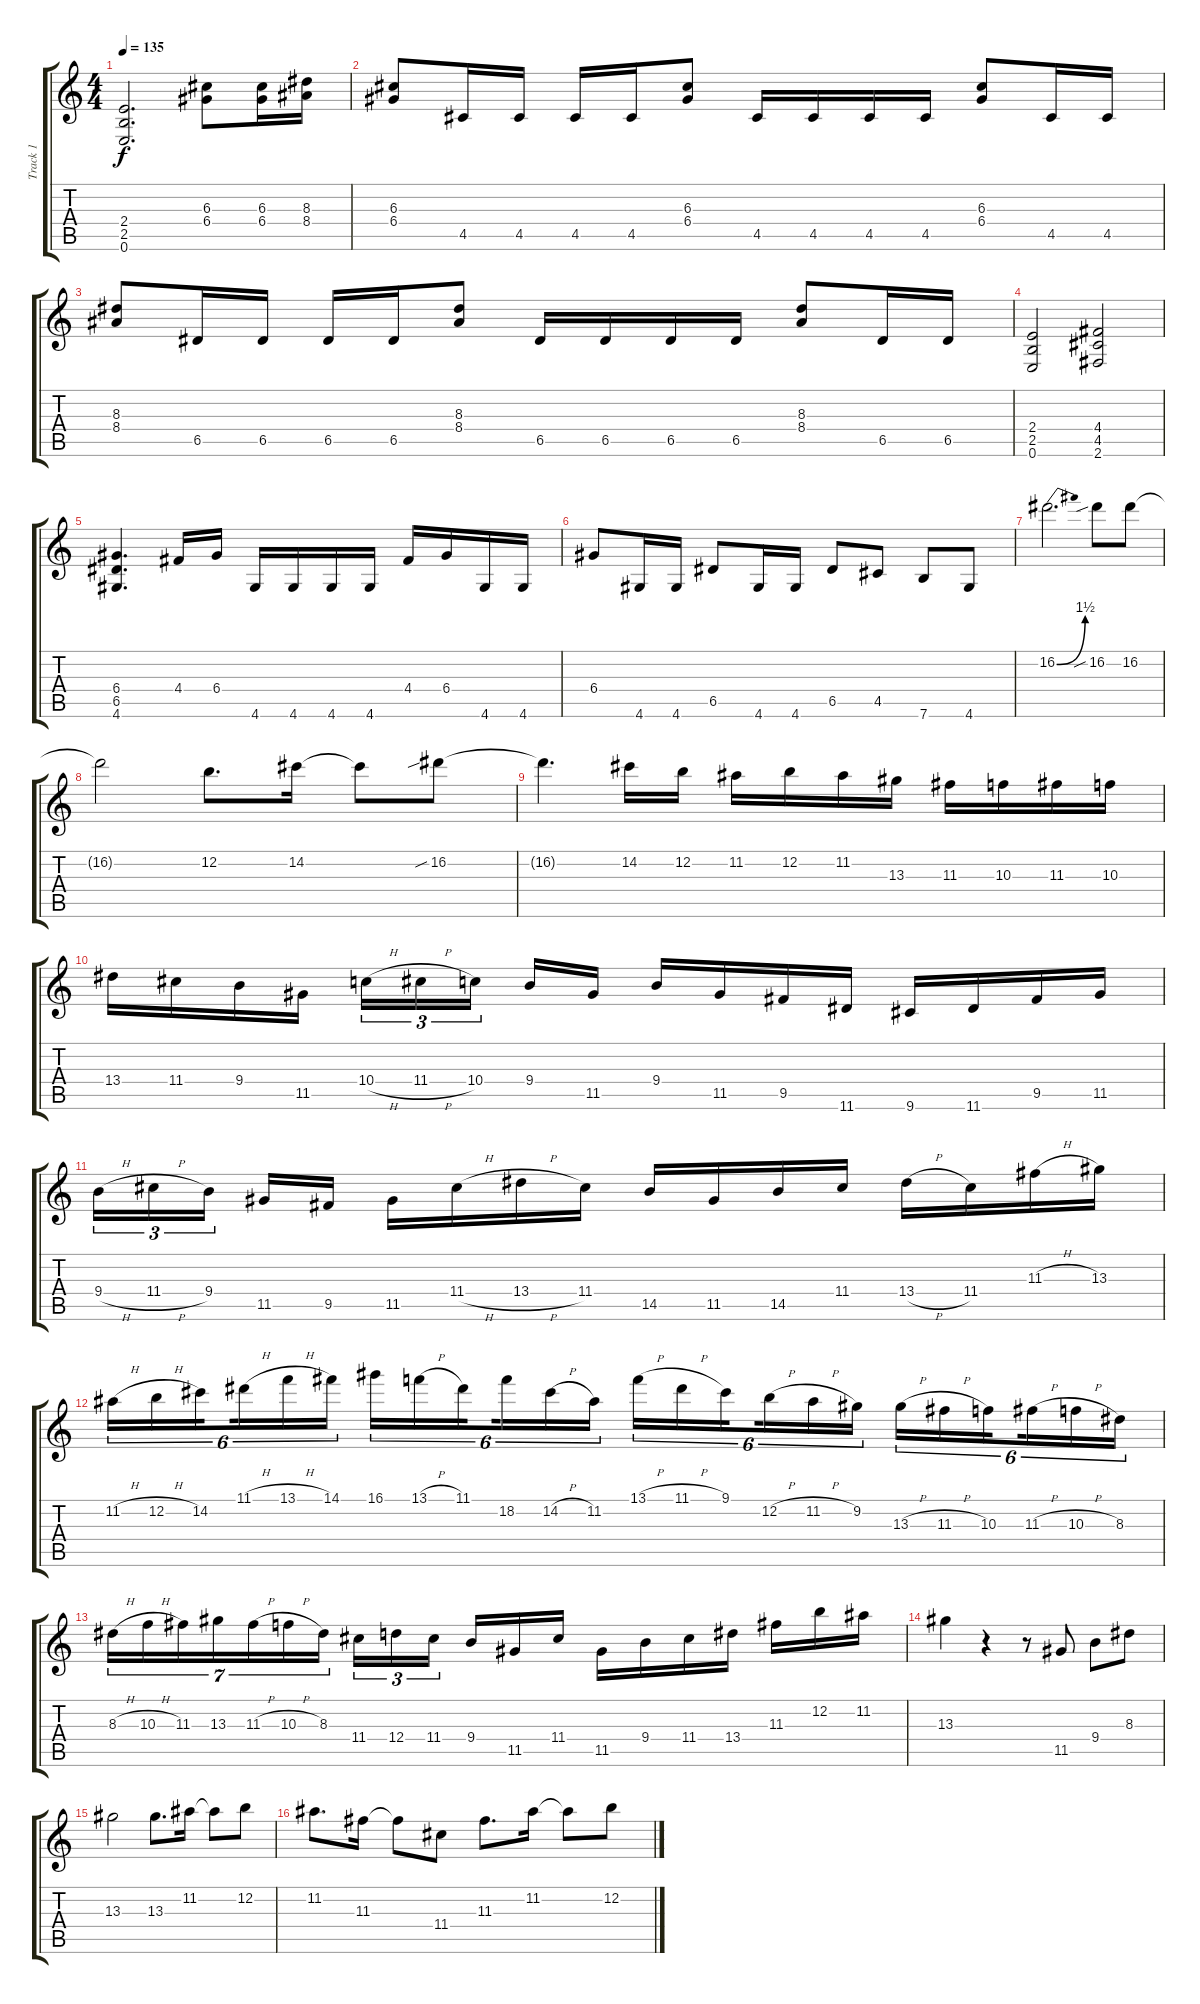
\track ("Track 1" "Track 1") {instrument overdrivenguitar}
\staff {score tabs}
\tuning (E4 B3 G3 D3 A2 E2) {hide}
\ts (4 4)
\tempo 135
\clef g2
\ks c
(2.4 2.5 0.6).2{d dy f} (6.3 6.4).8 (6.3 6.4).16 (8.3 8.4).16 |
(6.3 6.4).8 4.5.16 4.5.16 4.5.16 4.5.16 (6.3 6.4).8 4.5.16 4.5.16 4.5.16 4.5.16 (6.3 6.4).8 4.5.16 4.5.16 |
(8.3 8.4).8 6.5.16 6.5.16 6.5.16 6.5.16 (8.3 8.4).8 6.5.16 6.5.16 6.5.16 6.5.16 (8.3 8.4).8 6.5.16 6.5.16 |
(2.4 2.5 0.6).2 (4.4 4.5 2.6).2 |
(6.4 6.5 4.6).4{d} 4.4.16 6.4.16 4.6.16 4.6.16 4.6.16 4.6.16 4.4.16 6.4.16 4.6.16 4.6.16 |
6.4.8 4.6.16 4.6.16 6.5.8 4.6.16 4.6.16 6.5.8 4.5.8 7.6.8 4.6.8 |
16.2{be (bend 0 0 60 6)}.2{d} 16.2{sib}.8 16.2.8 |
16.2{t}.2 12.2.8{d} 14.2.16 14.2{t}.8 16.2{sib}.8 |
16.2{t}.4{d} 14.2.16 12.2.16 11.2.16 12.2.16 11.2.16 13.3.16 11.3.16 10.3.16 11.3.16 10.3.16 |
13.4.16 11.4.16 9.4.16 11.5.16 10.4{h}.16{tu (3 2)} 11.4{h}.16{tu (3 2)} 10.4.16{tu (3 2) beam splitsecondary} 9.4.16 11.5.16 9.4.16 11.5.16 9.5.16 11.6.16 9.6.16 11.6.16 9.5.16 11.5.16 |
9.4{h}.16{tu (3 2)} 11.4{h}.16{tu (3 2)} 9.4.16{tu (3 2) beam splitsecondary} 11.5.16 9.5.16 11.5.16 11.4{h}.16 13.4{h}.16 11.4.16 14.5.16 11.5.16 14.5.16 11.4.16 13.4{h}.16 11.4.16 11.3{h}.16 13.3.16 |
11.2{h}.16{tu (6 4)} 12.2{h}.16{tu (6 4)} 14.2.16{tu (6 4) beam splitsecondary} 11.1{h}.16{tu (6 4)} 13.1{h}.16{tu (6 4)} 14.1.16{tu (6 4)} 16.1.16{tu (6 4)} 13.1{h}.16{tu (6 4)} 11.1.16{tu (6 4) beam splitsecondary} 18.2.16{tu (6 4)} 14.2{h}.16{tu (6 4)} 11.2.16{tu (6 4)} 13.1{h}.16{tu (6 4)} 11.1{h}.16{tu (6 4)} 9.1.16{tu (6 4) beam splitsecondary} 12.2{h}.16{tu (6 4)} 11.2{h}.16{tu (6 4)} 9.2.16{tu (6 4)} 13.3{h}.16{tu (6 4)} 11.3{h}.16{tu (6 4)} 10.3.16{tu (6 4) beam splitsecondary} 11.3{h}.16{tu (6 4)} 10.3{h}.16{tu (6 4)} 8.3.16{tu (6 4)} |
8.3{h}.16{tu (7 4)} 10.3{h}.16{tu (7 4)} 11.3.16{tu (7 4)} 13.3.16{tu (7 4)} 11.3{h}.16{tu (7 4)} 10.3{h}.16{tu (7 4)} 8.3.16{tu (7 4)} 11.4.16{tu (3 2)} 12.4.16{tu (3 2)} 11.4.16{tu (3 2) beam splitsecondary} 9.4.16 11.5.16 11.4.16 11.5.16 9.4.16 11.4.16 13.4.16 11.3.16 12.2.16 11.2.16 |
13.3.4 r.4 r.8 11.5.8 9.4.8 8.3.8 |
13.3.2 13.3.8{d} 11.2.16 11.2{t}.8 12.2.8 |
11.2.8{d} 11.3.16 11.3{t}.8 11.4.8 11.3.8{d} 11.2.16 11.2{t}.8 12.2.8
